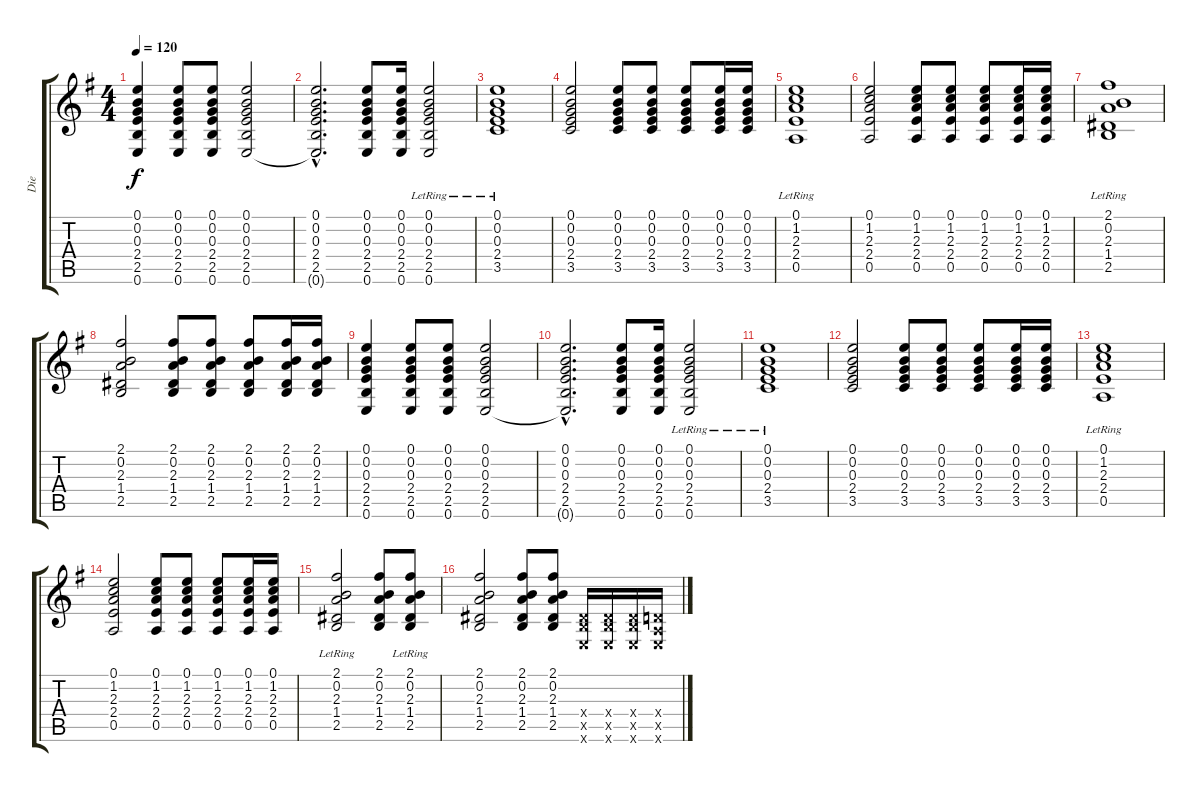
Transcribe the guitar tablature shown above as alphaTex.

\track ("Die" "Die") {instrument distortionguitar}
\staff {score tabs}
\tuning (E4 B3 G3 D3 A2 E2) {hide}
\ts (4 4)
\tempo 120
\clef g2
\ks g
(0.1 0.2 0.3 2.4 2.5 0.6).4{dy f} (0.1 0.2 0.3 2.4 2.5 0.6).8 (0.1 0.2 0.3 2.4 2.5 0.6).8 (0.1 0.2 0.3 2.4 2.5 0.6).2 |
(0.1{hac} 0.2{hac} 0.3{hac} 2.4{hac} 2.5{hac} 0.6{hac t}).2{d} (0.1 0.2 0.3 2.4 2.5 0.6).8 (0.1 0.2 0.3 2.4 2.5 0.6).16 (0.1 0.2 0.3 2.4 2.5 0.6{lr}).2 |
(0.1 0.2 0.3 2.4 3.5{lr}).1 |
(0.1 0.2 0.3 2.4 3.5).2 (0.1 0.2 0.3 2.4 3.5).8 (0.1 0.2 0.3 2.4 3.5).8 (0.1 0.2 0.3 2.4 3.5).8 (0.1 0.2 0.3 2.4 3.5).16 (0.1 0.2 0.3 2.4 3.5).16 |
(0.1 1.2 2.3 2.4 0.5{lr}).1 |
(0.1 1.2 2.3 2.4 0.5).2 (0.1 1.2 2.3 2.4 0.5).8 (0.1 1.2 2.3 2.4 0.5).8 (0.1 1.2 2.3 2.4 0.5).8 (0.1 1.2 2.3 2.4 0.5).16 (0.1 1.2 2.3 2.4 0.5).16 |
(2.1{lr} 0.2 2.3 1.4 2.5).1 |
(2.1 0.2 2.3 1.4 2.5).2 (2.1 0.2 2.3 1.4 2.5).8 (2.1 0.2 2.3 1.4 2.5).8 (2.1 0.2 2.3 1.4 2.5).8 (2.1 0.2 2.3 1.4 2.5).16 (2.1 0.2 2.3 1.4 2.5).16 |
(0.1 0.2 0.3 2.4 2.5 0.6).4 (0.1 0.2 0.3 2.4 2.5 0.6).8 (0.1 0.2 0.3 2.4 2.5 0.6).8 (0.1 0.2 0.3 2.4 2.5 0.6).2 |
(0.1{hac} 0.2{hac} 0.3{hac} 2.4{hac} 2.5{hac} 0.6{hac t}).2{d} (0.1 0.2 0.3 2.4 2.5 0.6).8 (0.1 0.2 0.3 2.4 2.5 0.6).16 (0.1 0.2 0.3 2.4 2.5 0.6{lr}).2 |
(0.1 0.2 0.3 2.4 3.5{lr}).1 |
(0.1 0.2 0.3 2.4 3.5).2 (0.1 0.2 0.3 2.4 3.5).8 (0.1 0.2 0.3 2.4 3.5).8 (0.1 0.2 0.3 2.4 3.5).8 (0.1 0.2 0.3 2.4 3.5).16 (0.1 0.2 0.3 2.4 3.5).16 |
(0.1 1.2 2.3 2.4 0.5{lr}).1 |
(0.1 1.2 2.3 2.4 0.5).2 (0.1 1.2 2.3 2.4 0.5).8 (0.1 1.2 2.3 2.4 0.5).8 (0.1 1.2 2.3 2.4 0.5).8 (0.1 1.2 2.3 2.4 0.5).16 (0.1 1.2 2.3 2.4 0.5).16 |
(2.1{lr} 0.2 2.3 1.4 2.5).2 (2.1 0.2 2.3 1.4 2.5).8 (2.1 0.2 2.3 1.4 2.5{lr}).8 |
(2.1 0.2 2.3 1.4 2.5).2 (2.1 0.2 2.3 1.4 2.5).8 (2.1 0.2 2.3 1.4 2.5).8 (1.4{x} 2.5{x} 0.6{x}).16 (1.4{x} 2.5{x} 0.6{x}).16 (1.4{x} 2.5{x} 0.6{x}).16 (0.4{x} 0.5{x} 0.6{x}).16
